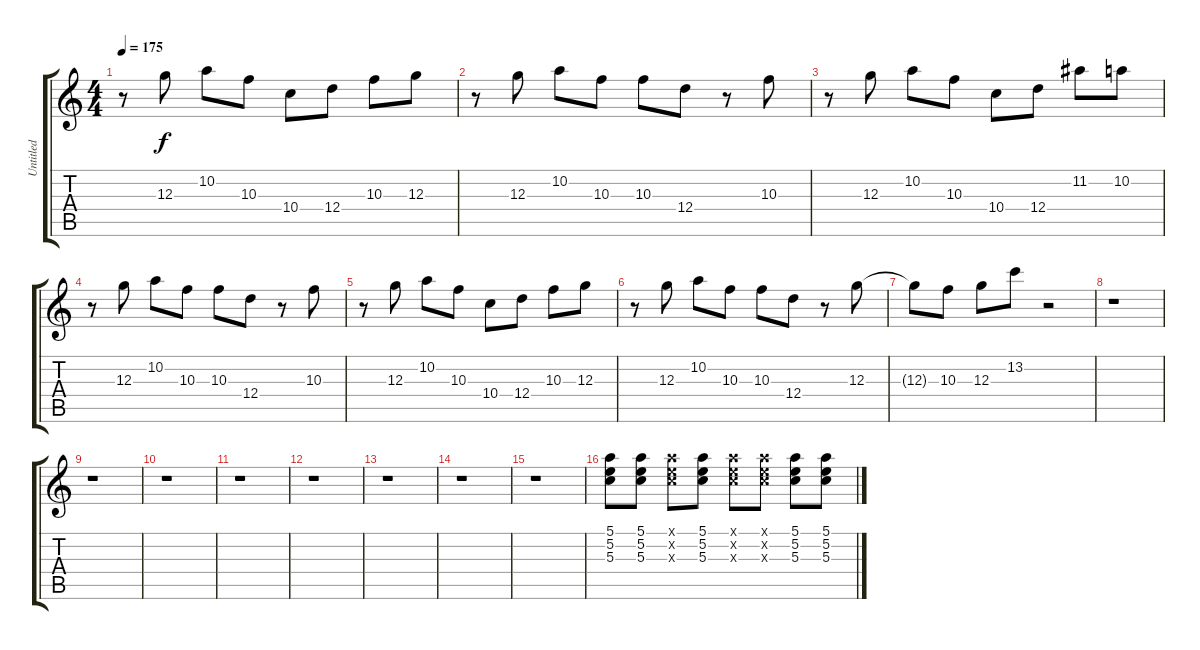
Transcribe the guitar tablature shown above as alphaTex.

\track ("Untitled" "Untitled") {instrument overdrivenguitar}
\staff {score tabs}
\tuning (E4 B3 G3 D3 A2 E2) {hide}
\ts (4 4)
\tempo 175
\clef g2
\ks c
r.8{dy f} 12.3.8 10.2.8 10.3.8 10.4.8 12.4.8 10.3.8 12.3.8 |
r.8 12.3.8 10.2.8 10.3.8 10.3.8 12.4.8 r.8 10.3.8 |
r.8 12.3.8 10.2.8 10.3.8 10.4.8 12.4.8 11.2.8 10.2.8 |
r.8 12.3.8 10.2.8 10.3.8 10.3.8 12.4.8 r.8 10.3.8 |
r.8 12.3.8 10.2.8 10.3.8 10.4.8 12.4.8 10.3.8 12.3.8 |
r.8 12.3.8 10.2.8 10.3.8 10.3.8 12.4.8 r.8 12.3.8 |
12.3{t}.8 10.3.8 12.3.8 13.2.8 r.2 |
r.1 |
r.1 |
r.1 |
r.1 |
r.1 |
r.1 |
r.1 |
r.1 |
(5.1 5.2 5.3).8 (5.1 5.2 5.3).8 (5.1{x} 5.2{x} 5.3{x}).8 (5.1 5.2 5.3).8 (5.1{x} 5.2{x} 5.3{x}).8 (5.1{x} 5.2{x} 5.3{x}).8 (5.1 5.2 5.3).8 (5.1 5.2 5.3).8
